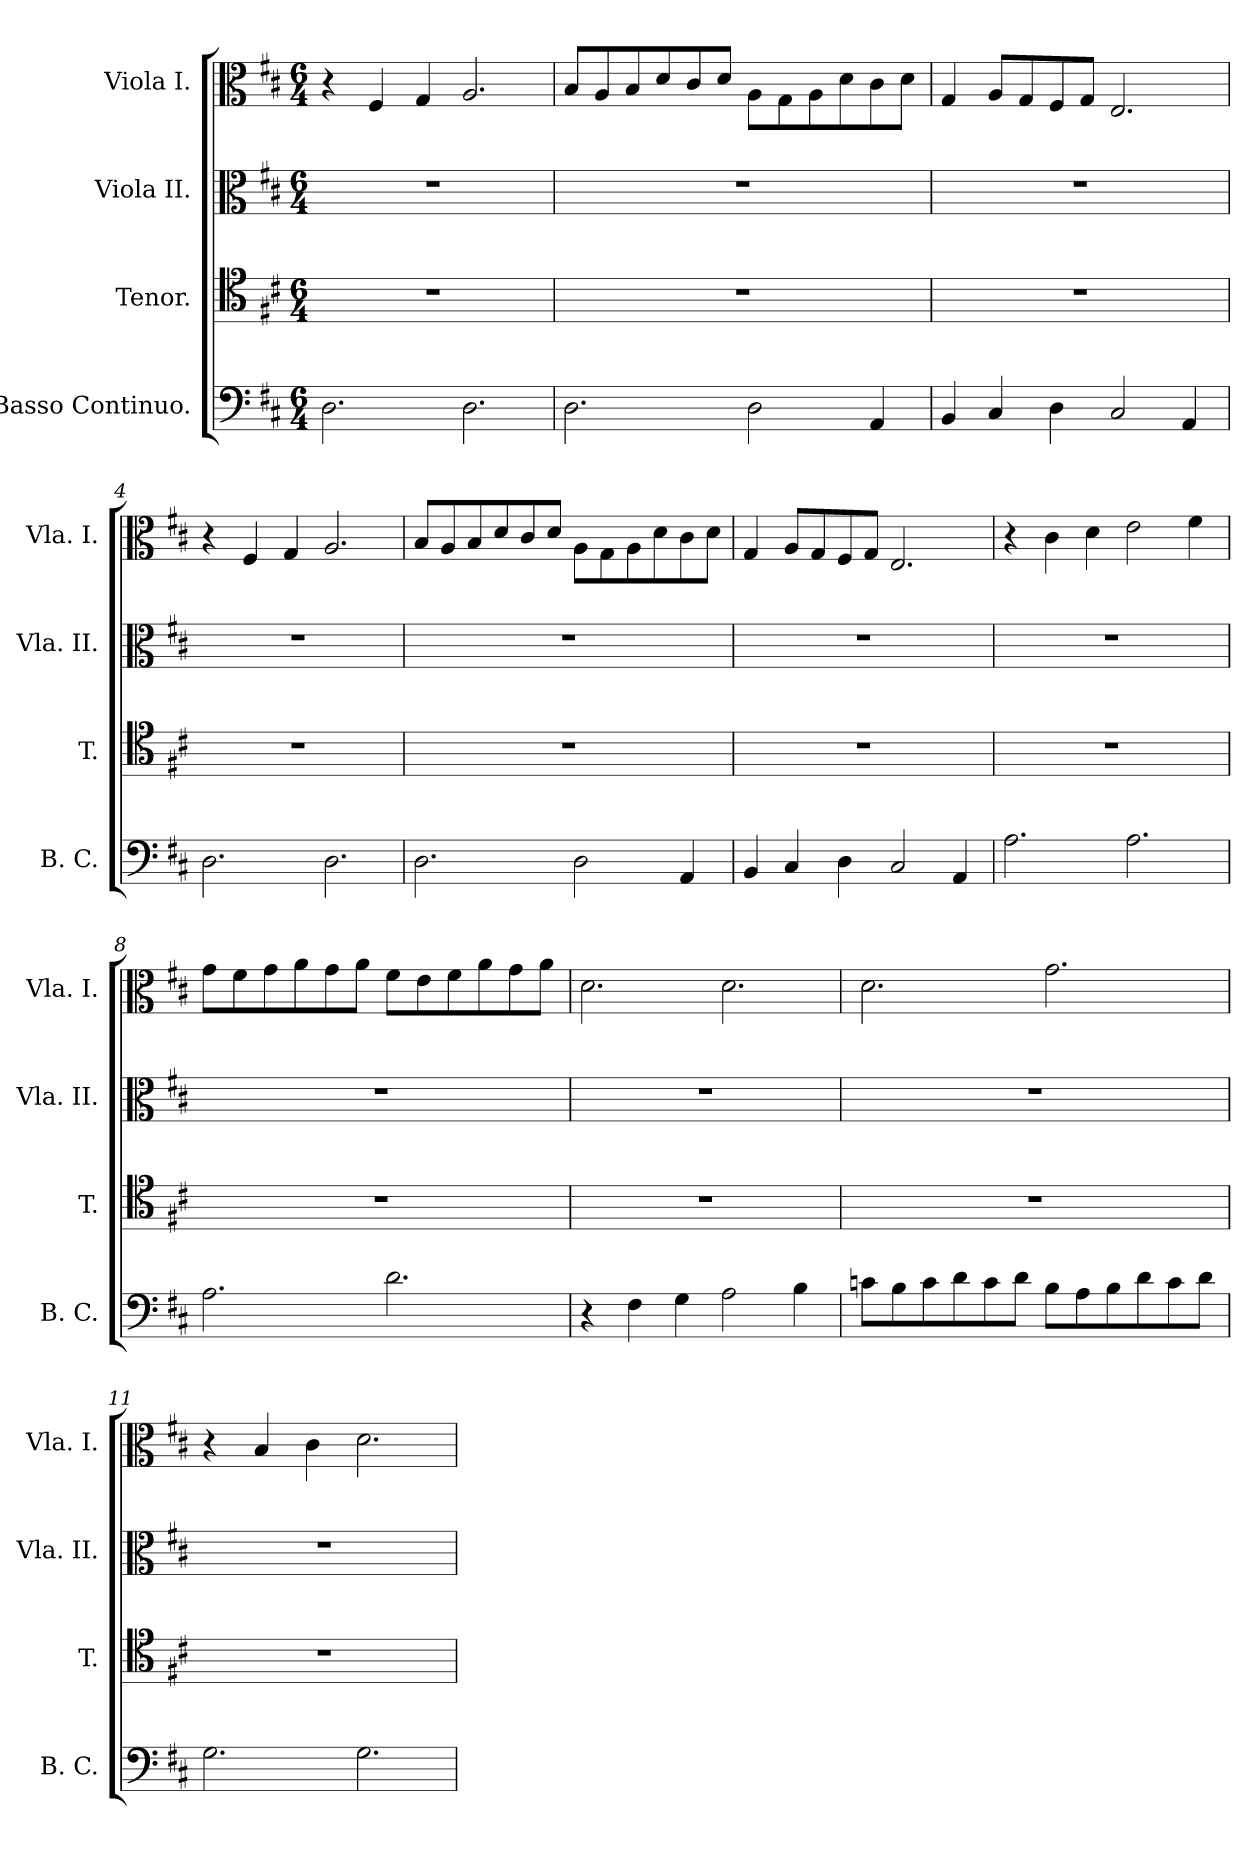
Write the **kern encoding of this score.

**kern	**kern	**kern	**kern
*part4	*part3	*part2	*part1
*staff4	*staff3	*staff2	*staff1
*I"Basso Continuo.	*I"Tenor.	*I"Viola II.	*I"Viola I.
*I'B. C.	*I'T.	*I'Vla. II.	*I'Vla. I.
*clefF4	*clefC4	*clefC3	*clefC3
*k[f#c#]	*k[f#c#]	*k[f#c#]	*k[f#c#]
*M6/4	*M6/4	*M6/4	*M6/4
=1	=1	=1	=1
2.D\	1.r	1.r	4r
.	.	.	4F#/
.	.	.	4G/
2.D\	.	.	2.A/
=2	=2	=2	=2
2.D\	1.r	1.r	8B/L
.	.	.	8A/
.	.	.	8B/
.	.	.	8d/
.	.	.	8c#/
.	.	.	8d/J
2D\	.	.	8A\L
.	.	.	8G\
.	.	.	8A\
.	.	.	8d\
4AA/	.	.	8c#\
.	.	.	8d\J
=3	=3	=3	=3
4BB/	1.r	1.r	4G/
4C#/	.	.	8A/L
.	.	.	8G/
4D\	.	.	8F#/
.	.	.	8G/J
2C#/	.	.	2.E/
4AA/	.	.	.
=4	=4	=4	=4
2.D\	1.r	1.r	4r
.	.	.	4F#/
.	.	.	4G/
2.D\	.	.	2.A/
=5	=5	=5	=5
2.D\	1.r	1.r	8B/L
.	.	.	8A/
.	.	.	8B/
.	.	.	8d/
.	.	.	8c#/
.	.	.	8d/J
2D\	.	.	8A\L
.	.	.	8G\
.	.	.	8A\
.	.	.	8d\
4AA/	.	.	8c#\
.	.	.	8d\J
=6	=6	=6	=6
4BB/	1.r	1.r	4G/
4C#/	.	.	8A/L
.	.	.	8G/
4D\	.	.	8F#/
.	.	.	8G/J
2C#/	.	.	2.E/
4AA/	.	.	.
=7	=7	=7	=7
2.A\	1.r	1.r	4r
.	.	.	4c#\
.	.	.	4d\
2.A\	.	.	2e\
.	.	.	4f#\
=8	=8	=8	=8
2.A\	1.r	1.r	8g\L
.	.	.	8f#\
.	.	.	8g\
.	.	.	8a\
.	.	.	8g\
.	.	.	8a\J
2.d\	.	.	8f#\L
.	.	.	8e\
.	.	.	8f#\
.	.	.	8a\
.	.	.	8g\
.	.	.	8a\J
=9	=9	=9	=9
4r	1.r	1.r	2.d\
4F#\	.	.	.
4G\	.	.	.
2A\	.	.	2.d\
4B\	.	.	.
=10	=10	=10	=10
8cn\L	1.r	1.r	2.d\
8B\	.	.	.
8c\	.	.	.
8d\	.	.	.
8c\	.	.	.
8d\J	.	.	.
8B\L	.	.	2.g\
8A\	.	.	.
8B\	.	.	.
8d\	.	.	.
8c\	.	.	.
8d\J	.	.	.
=11	=11	=11	=11
2.G\	1.r	1.r	4r
.	.	.	4B/
.	.	.	4c#\
2.G\	.	.	2.d\
=	=	=	=
*-	*-	*-	*-
